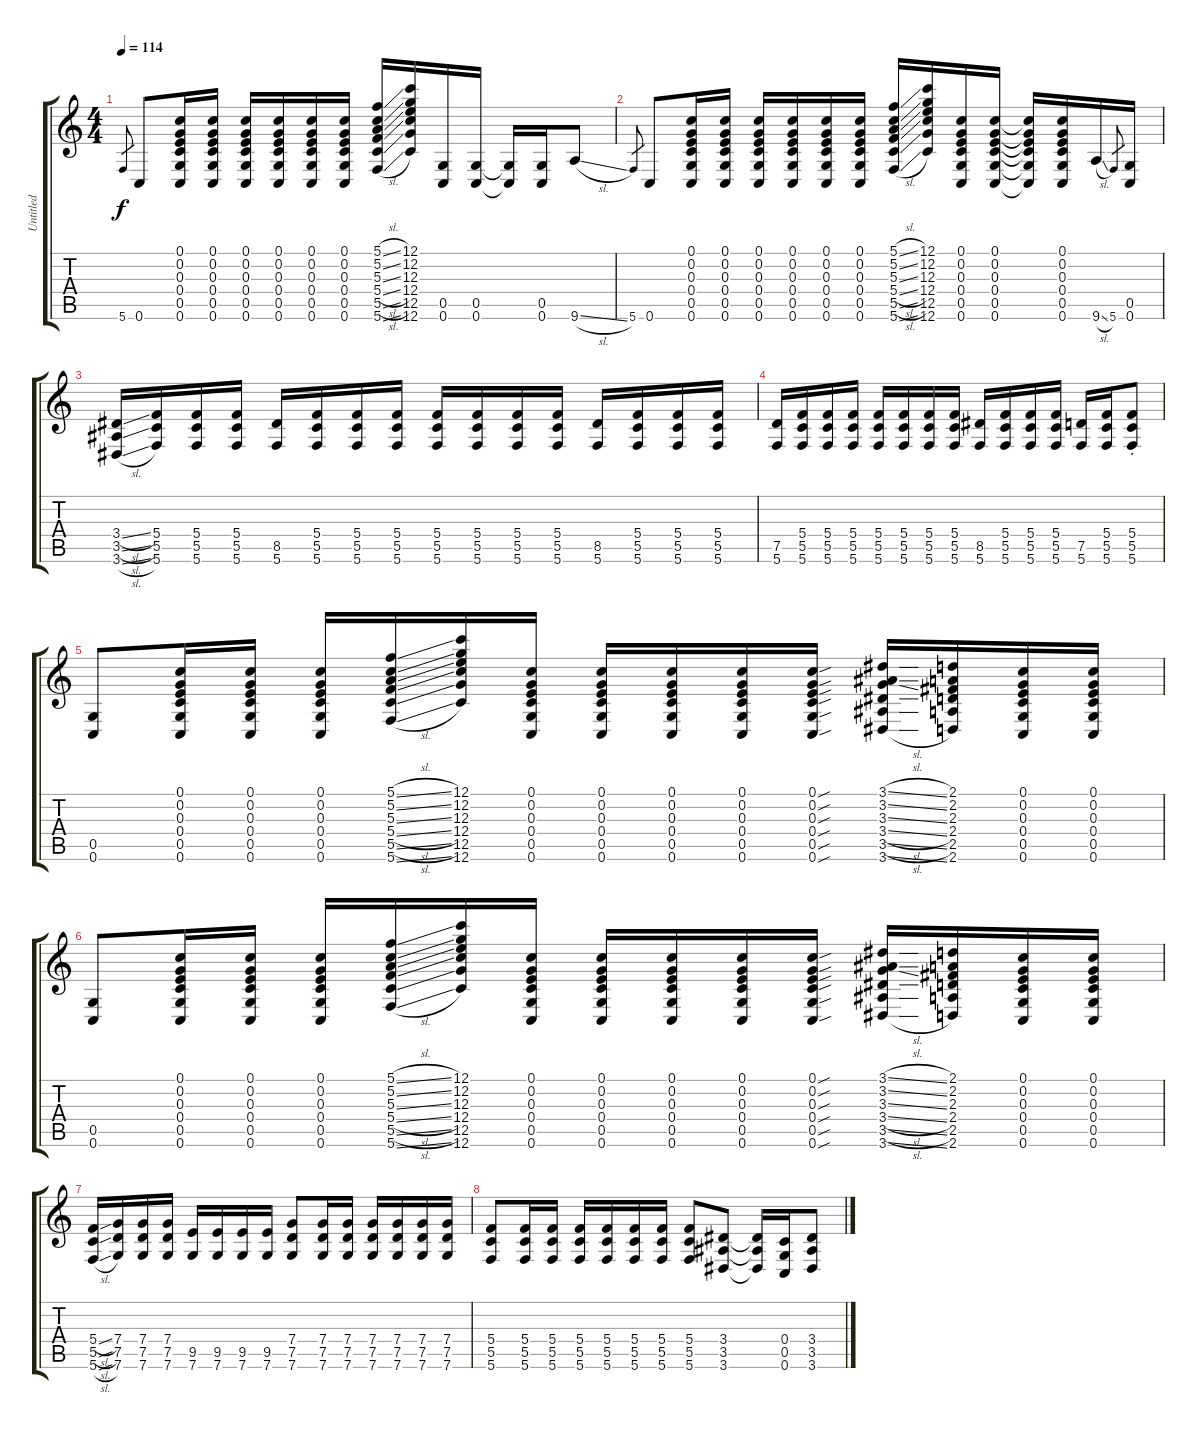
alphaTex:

\track ("Untitled" "Untitled") {instrument acousticguitarsteel}
\staff {score tabs}
\tuning (C4 G3 E3 C3 G2 C2) {hide}
\ts (4 4)
\tempo 114
\clef g2
\ks c
5.6.8{gr dy f} 0.6.8 (0.1 0.2 0.3 0.4 0.5 0.6).16 (0.1 0.2 0.3 0.4 0.5 0.6).16 (0.1 0.2 0.3 0.4 0.5 0.6).16 (0.1 0.2 0.3 0.4 0.5 0.6).16 (0.1 0.2 0.3 0.4 0.5 0.6).16 (0.1 0.2 0.3 0.4 0.5 0.6).16 (5.1{sl} 5.2{sl} 5.3{sl} 5.4{sl} 5.5{sl} 5.6{sl}).16 (12.1 12.2 12.3 12.4 12.5 12.6).16 (0.5 0.6).16 (0.5 0.6).16 (0.5{t} 0.6{t}).16 (0.5 0.6).16 9.6{sl}.8 |
5.6.8{gr} 0.6.8 (0.1 0.2 0.3 0.4 0.5 0.6).16 (0.1 0.2 0.3 0.4 0.5 0.6).16 (0.1 0.2 0.3 0.4 0.5 0.6).16 (0.1 0.2 0.3 0.4 0.5 0.6).16 (0.1 0.2 0.3 0.4 0.5 0.6).16 (0.1 0.2 0.3 0.4 0.5 0.6).16 (5.1{sl} 5.2{sl} 5.3{sl} 5.4{sl} 5.5{sl} 5.6{sl}).16 (12.1 12.2 12.3 12.4 12.5 12.6).16 (0.1 0.2 0.3 0.4 0.5 0.6).16 (0.1 0.2 0.3 0.4 0.5 0.6).16 (0.1{t} 0.2{t} 0.3{t} 0.4{t} 0.5{t} 0.6{t}).16 (0.1 0.2 0.3 0.4 0.5 0.6).16 9.6{sl}.16 5.6.8{gr} (0.5 0.6).16 |
(3.4{sl} 3.5{sl} 3.6{sl}).16 (5.4 5.5 5.6).16 (5.4 5.5 5.6).16 (5.4 5.5 5.6).16 (8.5 5.6).16 (5.4 5.5 5.6).16 (5.4 5.5 5.6).16 (5.4 5.5 5.6).16 (5.4 5.5 5.6).16 (5.4 5.5 5.6).16 (5.4 5.5 5.6).16 (5.4 5.5 5.6).16 (8.5 5.6).16 (5.4 5.5 5.6).16 (5.4 5.5 5.6).16 (5.4 5.5 5.6).16 |
(7.5 5.6).16 (5.4 5.5 5.6).16 (5.4 5.5 5.6).16 (5.4 5.5 5.6).16 (5.4 5.5 5.6).16 (5.4 5.5 5.6).16 (5.4 5.5 5.6).16 (5.4 5.5 5.6).16 (8.5 5.6).16 (5.4 5.5 5.6).16 (5.4 5.5 5.6).16 (5.4 5.5 5.6).16 (7.5 5.6).16 (5.4 5.5 5.6).16 (5.4{st} 5.5{st} 5.6{st}).8 |
(0.5 0.6).8 (0.1 0.2 0.3 0.4 0.5 0.6).16 (0.1 0.2 0.3 0.4 0.5 0.6).16 (0.1 0.2 0.3 0.4 0.5 0.6).16 (5.1{sl} 5.2{sl} 5.3{sl} 5.4{sl} 5.5{sl} 5.6{sl}).16 (12.1 12.2 12.3 12.4 12.5 12.6).16 (0.1 0.2 0.3 0.4 0.5 0.6).16 (0.1 0.2 0.3 0.4 0.5 0.6).16 (0.1 0.2 0.3 0.4 0.5 0.6).16 (0.1 0.2 0.3 0.4 0.5 0.6).16 (0.1{sou} 0.2{sou} 0.3{sou} 0.4{sou} 0.5{sou} 0.6{sou}).16 (3.1{sl} 3.2{sl} 3.3{sl} 3.4{sl} 3.5{sl} 3.6{sl}).16 (2.1 2.2 2.3 2.4 2.5 2.6).16 (0.1 0.2 0.3 0.4 0.5 0.6).16 (0.1 0.2 0.3 0.4 0.5 0.6).16 |
(0.5 0.6).8 (0.1 0.2 0.3 0.4 0.5 0.6).16 (0.1 0.2 0.3 0.4 0.5 0.6).16 (0.1 0.2 0.3 0.4 0.5 0.6).16 (5.1{sl} 5.2{sl} 5.3{sl} 5.4{sl} 5.5{sl} 5.6{sl}).16 (12.1 12.2 12.3 12.4 12.5 12.6).16 (0.1 0.2 0.3 0.4 0.5 0.6).16 (0.1 0.2 0.3 0.4 0.5 0.6).16 (0.1 0.2 0.3 0.4 0.5 0.6).16 (0.1 0.2 0.3 0.4 0.5 0.6).16 (0.1{sou} 0.2{sou} 0.3{sou} 0.4{sou} 0.5{sou} 0.6{sou}).16 (3.1{sl} 3.2{sl} 3.3{sl} 3.4{sl} 3.5{sl} 3.6{sl}).16 (2.1 2.2 2.3 2.4 2.5 2.6).16 (0.1 0.2 0.3 0.4 0.5 0.6).16 (0.1 0.2 0.3 0.4 0.5 0.6).16 |
(5.4{sl} 5.5{sl} 5.6{sl}).16 (7.4 7.5 7.6).16 (7.4 7.5 7.6).16 (7.4 7.5 7.6).16 (9.5 7.6).16 (9.5 7.6).16 (9.5 7.6).16 (9.5 7.6).16 (7.4 7.5 7.6).8 (7.4 7.5 7.6).16 (7.4 7.5 7.6).16 (7.4 7.5 7.6).16 (7.4 7.5 7.6).16 (7.4 7.5 7.6).16 (7.4 7.5 7.6).16 |
(5.4 5.5 5.6).8 (5.4 5.5 5.6).16 (5.4 5.5 5.6).16 (5.4 5.5 5.6).16 (5.4 5.5 5.6).16 (5.4 5.5 5.6).16 (5.4 5.5 5.6).16 (5.4 5.5 5.6).8 (3.4 3.5 3.6).8 (3.4{t} 3.5{t} 3.6{t}).16 (0.4 0.5 0.6).16 (3.4 3.5 3.6).8
